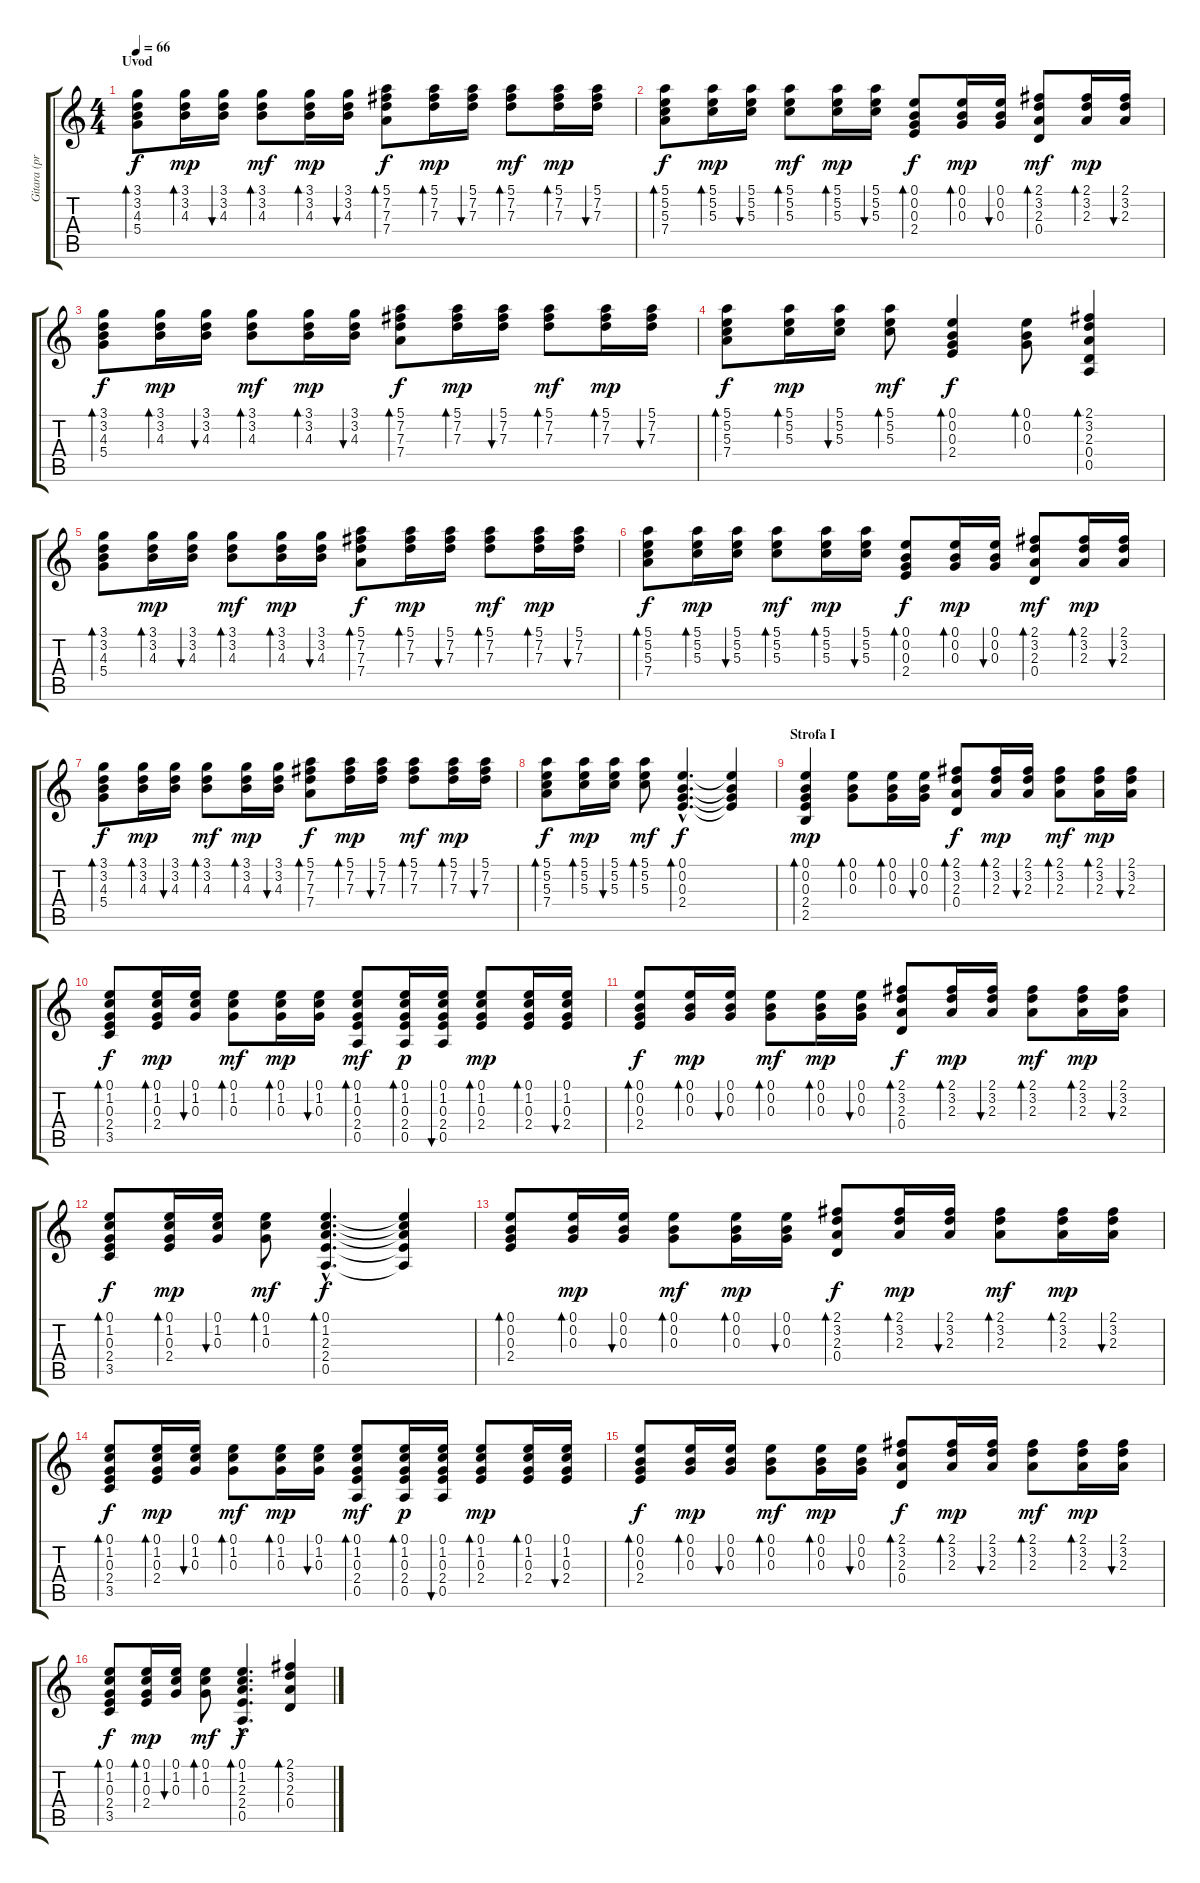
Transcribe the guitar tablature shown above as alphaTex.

\track ("Gitara (pratnja)" "Gitara (pr") {instrument acousticguitarsteel}
\staff {score tabs}
\tuning (E4 B3 G3 D3 A2 E2) {hide}
\ts (4 4)
\section ("" "Uvod")
\tempo 66
\clef g2
\ks c
(3.1 3.2 4.3 5.4).8{bd 60 dy f instrument acousticguitarsteel} (3.1 3.2 4.3).16{bd 60 dy mp} (3.1 3.2 4.3).16{bu 60} (3.1 3.2 4.3).8{bd 60 dy mf} (3.1 3.2 4.3).16{bd 60 dy mp} (3.1 3.2 4.3).16{bu 60} (5.1 7.2 7.3 7.4).8{bd 60 dy f} (5.1 7.2 7.3).16{bd 60 dy mp} (5.1 7.2 7.3).16{bu 60} (5.1 7.2 7.3).8{bd 60 dy mf} (5.1 7.2 7.3).16{bd 60 dy mp} (5.1 7.2 7.3).16{bu 60} |
(5.1 5.2 5.3 7.4).8{bd 60 dy f} (5.1 5.2 5.3).16{bd 60 dy mp} (5.1 5.2 5.3).16{bu 60} (5.1 5.2 5.3).8{bd 60 dy mf} (5.1 5.2 5.3).16{bd 60 dy mp} (5.1 5.2 5.3).16{bu 60} (0.1 0.2 0.3 2.4).8{bd 60 dy f} (0.1 0.2 0.3).16{bd 60 dy mp} (0.1 0.2 0.3).16{bu 60} (2.1 3.2 2.3 0.4).8{bd 60 dy mf} (2.1 3.2 2.3).16{bd 60 dy mp} (2.1 3.2 2.3).16{bu 60} |
(3.1 3.2 4.3 5.4).8{bd 60 dy f} (3.1 3.2 4.3).16{bd 60 dy mp} (3.1 3.2 4.3).16{bu 60} (3.1 3.2 4.3).8{bd 60 dy mf} (3.1 3.2 4.3).16{bd 60 dy mp} (3.1 3.2 4.3).16{bu 60} (5.1 7.2 7.3 7.4).8{bd 60 dy f} (5.1 7.2 7.3).16{bd 60 dy mp} (5.1 7.2 7.3).16{bu 60} (5.1 7.2 7.3).8{bd 60 dy mf} (5.1 7.2 7.3).16{bd 60 dy mp} (5.1 7.2 7.3).16{bu 60} |
(5.1 5.2 5.3 7.4).8{bd 60 dy f} (5.1 5.2 5.3).16{bd 60 dy mp} (5.1 5.2 5.3).16{bu 60} (5.1 5.2 5.3).8{bd 60 dy mf} (0.1 0.2 0.3 2.4).4{bd 60 dy f} (0.1 0.2 0.3).8{bd 60} (2.1 3.2 2.3 0.4 0.5).4{bd 60} |
(3.1 3.2 4.3 5.4).8{bd 60} (3.1 3.2 4.3).16{bd 60 dy mp} (3.1 3.2 4.3).16{bu 60} (3.1 3.2 4.3).8{bd 60 dy mf} (3.1 3.2 4.3).16{bd 60 dy mp} (3.1 3.2 4.3).16{bu 60} (5.1 7.2 7.3 7.4).8{bd 60 dy f} (5.1 7.2 7.3).16{bd 60 dy mp} (5.1 7.2 7.3).16{bu 60} (5.1 7.2 7.3).8{bd 60 dy mf} (5.1 7.2 7.3).16{bd 60 dy mp} (5.1 7.2 7.3).16{bu 60} |
(5.1 5.2 5.3 7.4).8{bd 60 dy f} (5.1 5.2 5.3).16{bd 60 dy mp} (5.1 5.2 5.3).16{bu 60} (5.1 5.2 5.3).8{bd 60 dy mf} (5.1 5.2 5.3).16{bd 60 dy mp} (5.1 5.2 5.3).16{bu 60} (0.1 0.2 0.3 2.4).8{bd 60 dy f} (0.1 0.2 0.3).16{bd 60 dy mp} (0.1 0.2 0.3).16{bu 60} (2.1 3.2 2.3 0.4).8{bd 60 dy mf} (2.1 3.2 2.3).16{bd 60 dy mp} (2.1 3.2 2.3).16{bu 60} |
(3.1 3.2 4.3 5.4).8{bd 60 dy f} (3.1 3.2 4.3).16{bd 60 dy mp} (3.1 3.2 4.3).16{bu 60} (3.1 3.2 4.3).8{bd 60 dy mf} (3.1 3.2 4.3).16{bd 60 dy mp} (3.1 3.2 4.3).16{bu 60} (5.1 7.2 7.3 7.4).8{bd 60 dy f} (5.1 7.2 7.3).16{bd 60 dy mp} (5.1 7.2 7.3).16{bu 60} (5.1 7.2 7.3).8{bd 60 dy mf} (5.1 7.2 7.3).16{bd 60 dy mp} (5.1 7.2 7.3).16{bu 60} |
(5.1 5.2 5.3 7.4).8{bd 60 dy f} (5.1 5.2 5.3).16{bd 60 dy mp} (5.1 5.2 5.3).16{bu 60} (5.1 5.2 5.3).8{bd 60 dy mf} (0.1{hac} 0.2{hac} 0.3{hac} 2.4{hac}).4{d bd 60 dy f} (0.1{t} 0.2{t} 0.3{t} 2.4{t}).4 |
\section ("" "Strofa I")
(0.1 0.2 0.3 2.4 2.5).4{bd 120 dy mp} (0.1 0.2 0.3).8{bd 60} (0.1 0.2 0.3).16{bd 60} (0.1 0.2 0.3).16{bu 60} (2.1 3.2 2.3 0.4).8{bd 60 dy f} (2.1 3.2 2.3).16{bd 60 dy mp} (2.1 3.2 2.3).16{bu 60} (2.1 3.2 2.3).8{bd 60 dy mf} (2.1 3.2 2.3).16{bd 60 dy mp} (2.1 3.2 2.3).16{bu 60} |
(0.1 1.2 0.3 2.4 3.5).8{bd 60 dy f} (0.1 1.2 0.3 2.4).16{bd 60 dy mp} (0.1 1.2 0.3).16{bu 60} (0.1 1.2 0.3).8{bd 60 dy mf} (0.1 1.2 0.3).16{bd 60 dy mp} (0.1 1.2 0.3).16{bu 60} (0.1 1.2 0.3 2.4 0.5).8{bd 60 dy mf} (0.1 1.2 0.3 2.4 0.5).16{bd 60 dy p} (0.1 1.2 0.3 2.4 0.5).16{bu 60} (0.1 1.2 0.3 2.4).8{bd 60 dy mp} (0.1 1.2 0.3 2.4).16{bd 60} (0.1 1.2 0.3 2.4).16{bu 60} |
(0.1 0.2 0.3 2.4).8{bd 60 dy f} (0.1 0.2 0.3).16{bd 60 dy mp} (0.1 0.2 0.3).16{bu 60} (0.1 0.2 0.3).8{bd 60 dy mf} (0.1 0.2 0.3).16{bd 60 dy mp} (0.1 0.2 0.3).16{bu 60} (2.1 3.2 2.3 0.4).8{bd 60 dy f} (2.1 3.2 2.3).16{bd 60 dy mp} (2.1 3.2 2.3).16{bu 60} (2.1 3.2 2.3).8{bd 60 dy mf} (2.1 3.2 2.3).16{bd 60 dy mp} (2.1 3.2 2.3).16{bu 60} |
(0.1 1.2 0.3 2.4 3.5).8{bd 60 dy f} (0.1 1.2 0.3 2.4).16{bd 60 dy mp} (0.1 1.2 0.3).16{bu 60} (0.1 1.2 0.3).8{bd 60 dy mf} (0.1{hac} 1.2{hac} 2.3{hac} 2.4{hac} 0.5{hac}).4{d bd 60 dy f} (0.1{t} 1.2{t} 2.3{t} 2.4{t} 0.5{t}).4 |
(0.1 0.2 0.3 2.4).8{bd 60} (0.1 0.2 0.3).16{bd 60 dy mp} (0.1 0.2 0.3).16{bu 60} (0.1 0.2 0.3).8{bd 60 dy mf} (0.1 0.2 0.3).16{bd 60 dy mp} (0.1 0.2 0.3).16{bu 60} (2.1 3.2 2.3 0.4).8{bd 60 dy f} (2.1 3.2 2.3).16{bd 60 dy mp} (2.1 3.2 2.3).16{bu 60} (2.1 3.2 2.3).8{bd 60 dy mf} (2.1 3.2 2.3).16{bd 60 dy mp} (2.1 3.2 2.3).16{bu 60} |
(0.1 1.2 0.3 2.4 3.5).8{bd 60 dy f} (0.1 1.2 0.3 2.4).16{bd 60 dy mp} (0.1 1.2 0.3).16{bu 60} (0.1 1.2 0.3).8{bd 60 dy mf} (0.1 1.2 0.3).16{bd 60 dy mp} (0.1 1.2 0.3).16{bu 60} (0.1 1.2 0.3 2.4 0.5).8{bd 60 dy mf} (0.1 1.2 0.3 2.4 0.5).16{bd 60 dy p} (0.1 1.2 0.3 2.4 0.5).16{bu 60} (0.1 1.2 0.3 2.4).8{bd 60 dy mp} (0.1 1.2 0.3 2.4).16{bd 60} (0.1 1.2 0.3 2.4).16{bu 60} |
(0.1 0.2 0.3 2.4).8{bd 60 dy f} (0.1 0.2 0.3).16{bd 60 dy mp} (0.1 0.2 0.3).16{bu 60} (0.1 0.2 0.3).8{bd 60 dy mf} (0.1 0.2 0.3).16{bd 60 dy mp} (0.1 0.2 0.3).16{bu 60} (2.1 3.2 2.3 0.4).8{bd 60 dy f} (2.1 3.2 2.3).16{bd 60 dy mp} (2.1 3.2 2.3).16{bu 60} (2.1 3.2 2.3).8{bd 60 dy mf} (2.1 3.2 2.3).16{bd 60 dy mp} (2.1 3.2 2.3).16{bu 60} |
(0.1 1.2 0.3 2.4 3.5).8{bd 60 dy f} (0.1 1.2 0.3 2.4).16{bd 60 dy mp} (0.1 1.2 0.3).16{bu 60} (0.1 1.2 0.3).8{bd 60 dy mf} (0.1{hac} 1.2{hac} 2.3{hac} 2.4{hac} 0.5{hac}).4{d bd 60 dy f} (2.1 3.2 2.3 0.4).4{bd 60}
